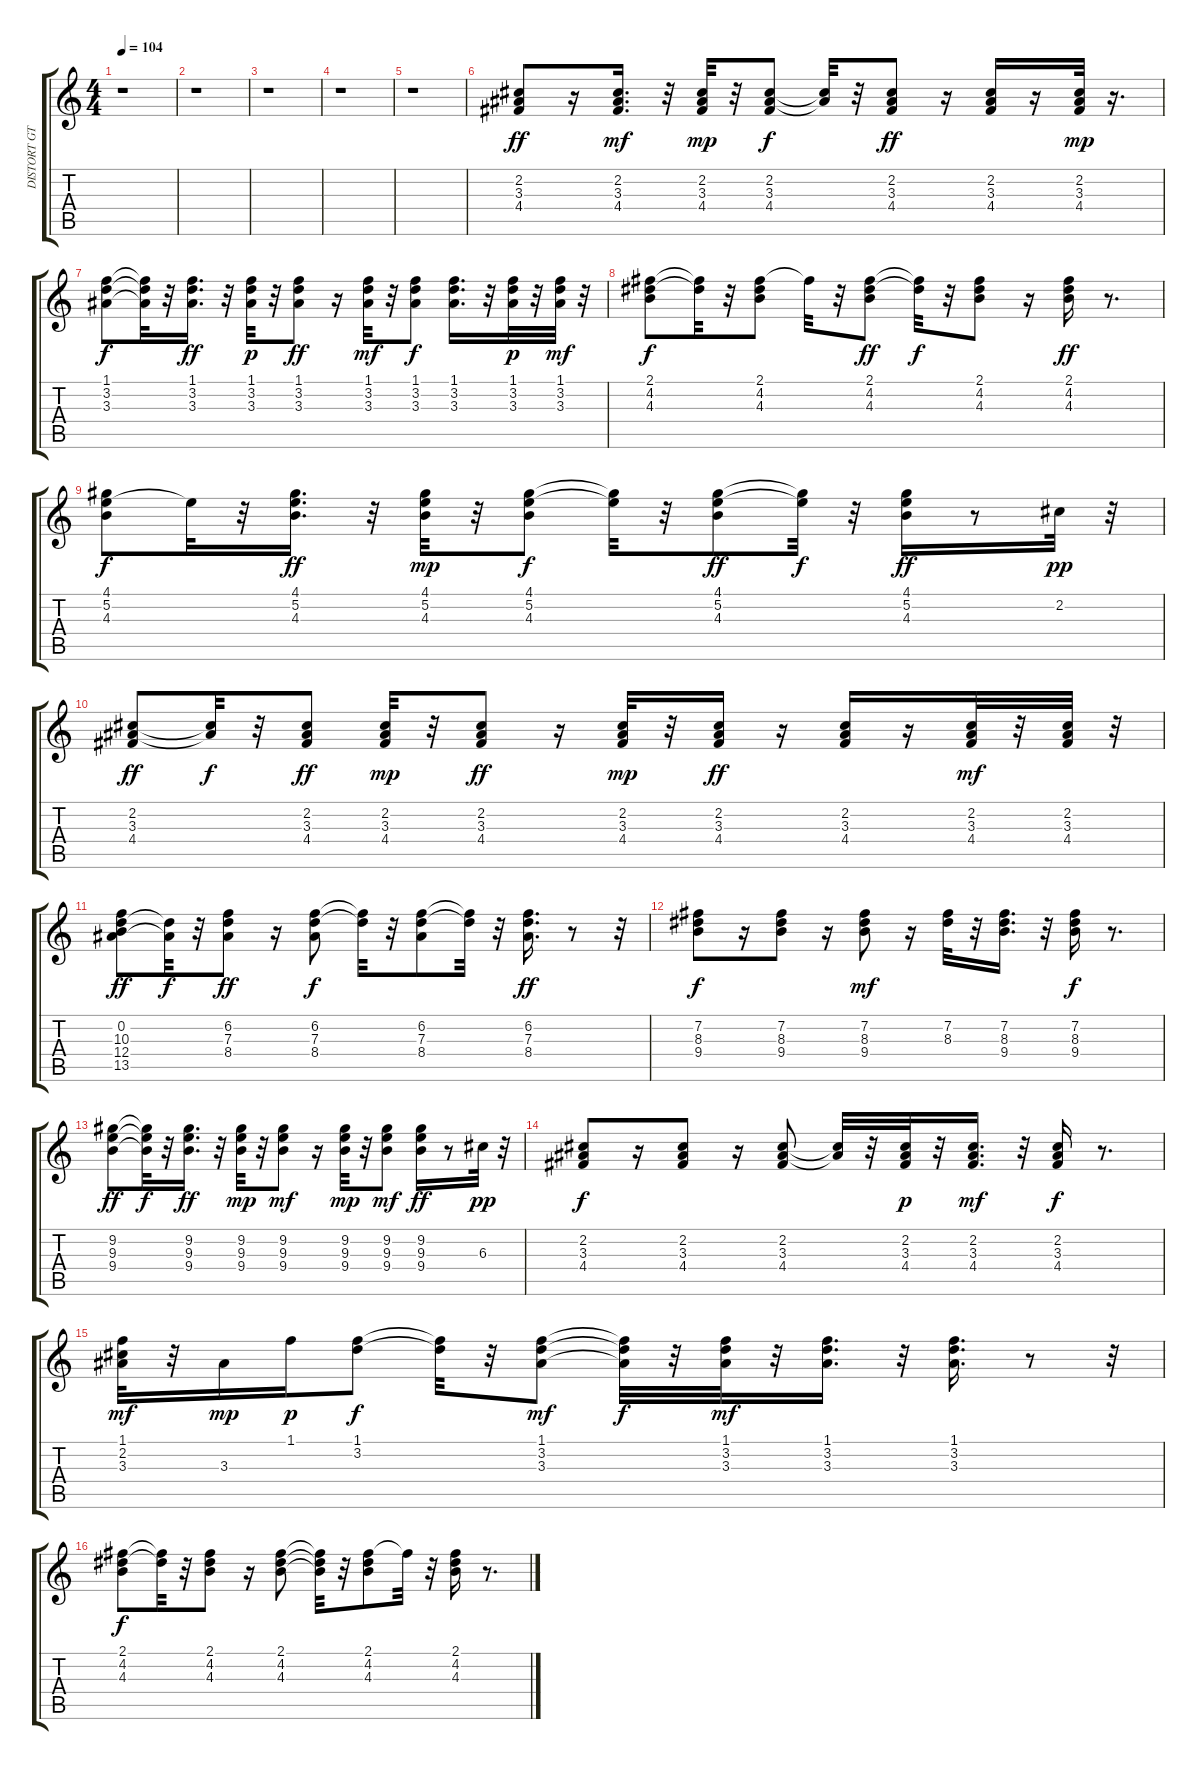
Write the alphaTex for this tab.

\track ("DISTORT GTR." "DISTORT GT") {instrument distortionguitar}
\staff {score tabs}
\tuning (E4 B3 G3 D3 A2 E2) {hide}
\ts (4 4)
\tempo 104
\clef g2
\ks c
r.1{dy f} |
r.1 |
r.1 |
r.1 |
r.1 |
(2.2 3.3 4.4).8{dy ff} r.16 (2.2 3.3 4.4).16{d dy mf} r.32 (2.2 3.3 4.4).32{dy mp} r.32 (2.2 3.3 4.4).8{dy f} (2.2{t} 3.3{t}).32 r.32 (2.2 3.3 4.4).8{dy ff} r.16 (2.2 3.3 4.4).16 r.16 (2.2 3.3 4.4).32{dy mp} r.16{d} |
(1.1 3.2 3.3).8{dy f} (1.1{t} 3.2{t} 3.3{t}).32 r.32 (1.1 3.2 3.3).16{d dy ff} r.32 (1.1 3.2 3.3).32{dy p} r.32 (1.1 3.2 3.3).8{dy ff} r.16 (1.1 3.2 3.3).32{dy mf} r.32 (1.1 3.2 3.3).8{dy f} (1.1 3.2 3.3).16{d} r.32 (1.1 3.2 3.3).32{dy p} r.32 (1.1 3.2 3.3).32{dy mf} r.32 |
(2.1 4.2 4.3).8{dy f} (2.1{t} 4.2{t}).32 r.32 (2.1 4.2 4.3).8 2.1{t}.32 r.32 (2.1 4.2 4.3).8{dy ff} (2.1{t} 4.2{t}).32{dy f} r.32 (2.1 4.2 4.3).8 r.16 (2.1 4.2 4.3).16{dy ff} r.8{d} |
(4.1 5.2 4.3).8{dy f} 5.2{t}.32 r.32 (4.1 5.2 4.3).16{d dy ff} r.32 (4.1 5.2 4.3).32{dy mp} r.32 (4.1 5.2 4.3).8{dy f} (4.1{t} 5.2{t}).32 r.32 (4.1 5.2 4.3).8{dy ff} (4.1{t} 5.2{t}).32{dy f} r.32 (4.1 5.2 4.3).16{dy ff} r.8 2.2.32{dy pp} r.32 |
(2.2 3.3 4.4).8{dy ff} (2.2{t} 3.3{t}).32{dy f} r.32 (2.2 3.3 4.4).8{dy ff} (2.2 3.3 4.4).32{dy mp} r.32 (2.2 3.3 4.4).8{dy ff} r.16 (2.2 3.3 4.4).32{dy mp} r.32 (2.2 3.3 4.4).16{dy ff} r.16 (2.2 3.3 4.4).16 r.16 (2.2 3.3 4.4).32{dy mf} r.32 (2.2 3.3 4.4).32 r.32 |
(0.2 10.3 12.4 13.5).8{dy ff} (12.4{t} 13.5{t}).32{dy f} r.32 (6.2 7.3 8.4).8{dy ff} r.16 (6.2 7.3 8.4).8{dy f} (6.2{t} 7.3{t}).32 r.32 (6.2 7.3 8.4).8 (6.2{t} 7.3{t}).32 r.32 (6.2 7.3 8.4).16{d dy ff} r.8 r.32 |
(7.2 8.3 9.4).8{dy f} r.16 (7.2 8.3 9.4).8 r.16 (7.2 8.3 9.4).8{dy mf} r.16 (7.2 8.3).32 r.32 (7.2 8.3 9.4).16{d} r.32 (7.2 8.3 9.4).16{dy f} r.8{d} |
(9.2 9.3 9.4).8{dy ff} (9.2{t} 9.3{t} 9.4{t}).32{dy f} r.32 (9.2 9.3 9.4).16{d dy ff} r.32 (9.2 9.3 9.4).32{dy mp} r.32 (9.2 9.3 9.4).8{dy mf} r.16 (9.2 9.3 9.4).32{dy mp} r.32 (9.2 9.3 9.4).8{dy mf} (9.2 9.3 9.4).16{dy ff} r.8 6.3.32{dy pp} r.32 |
(2.2 3.3 4.4).8{dy f} r.16 (2.2 3.3 4.4).8 r.16 (2.2 3.3 4.4).8 (2.2{t} 3.3{t}).32 r.32 (2.2 3.3 4.4).32{dy p} r.32 (2.2 3.3 4.4).16{d dy mf} r.32 (2.2 3.3 4.4).16{dy f} r.8{d} |
(1.1 2.2 3.3).32{dy mf} r.32 3.3.16{dy mp} 1.1.16{dy p} (1.1 3.2).8{dy f} (1.1{t} 3.2{t}).32 r.32 (1.1 3.2 3.3).8{dy mf} (1.1{t} 3.2{t} 3.3{t}).32{dy f} r.32 (1.1 3.2 3.3).32{dy mf} r.32 (1.1 3.2 3.3).16{d} r.32 (1.1 3.2 3.3).16{d} r.8 r.32 |
(2.1 4.2 4.3).8{dy f} (2.1{t} 4.2{t}).32 r.32 (2.1 4.2 4.3).8 r.16 (2.1 4.2 4.3).8 (2.1{t} 4.2{t} 4.3{t}).32 r.32 (2.1 4.2 4.3).8 2.1{t}.32 r.32 (2.1 4.2 4.3).16 r.8{d}
